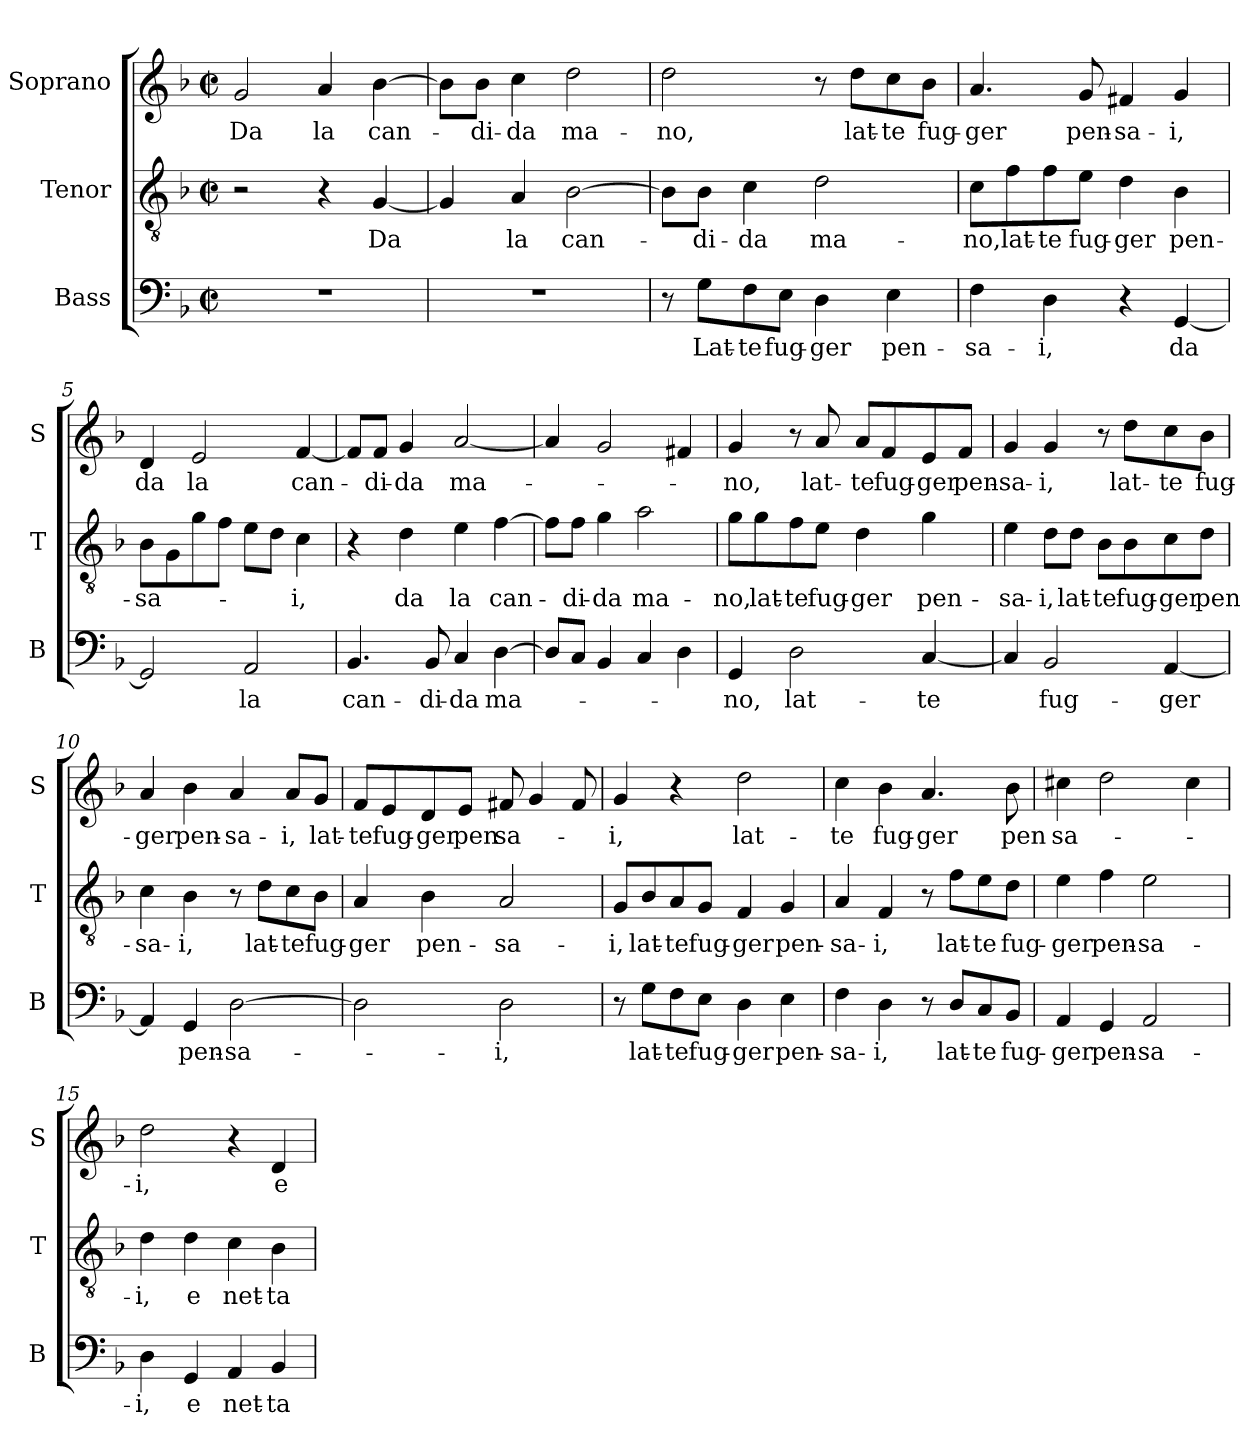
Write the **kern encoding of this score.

**kern	**text	**kern	**text	**kern	**text
*part3	*part3	*part2	*part2	*part1	*part1
*staff3	*staff3	*staff2	*staff2	*staff1	*staff1
*I"Bass	*	*I"Tenor	*	*I"Soprano	*
*I'B	*	*I'T	*	*I'S	*
*clefF4	*	*clefGv2	*	*clefG2	*
*k[b-]	*	*k[b-]	*	*k[b-]	*
*F:	*	*F:	*	*F:	*
*M2/2	*	*M2/2	*	*M2/2	*
*met(c|)	*	*met(c|)	*	*met(c|)	*
=1	=1	=1	=1	=1	=1
!	!	!	!	!	!LO:LY:b
1r	.	2r	.	2g/	Da
!	!	!	!	!	!LO:LY:b
.	.	4r	.	4a/	la
!	!	!	!LO:LY:b	!	!LO:LY:b
.	.	[4G/	Da	[4b-\	can-
=2	=2	=2	=2	=2	=2
1r	.	4G/]	.	8b-\L]	.
!	!	!	!	!	!LO:LY:b
.	.	.	.	8b-\J	-di-
!	!	!	!LO:LY:b	!	!LO:LY:b
.	.	4A/	la	4cc\	-da
!	!	!	!LO:LY:b	!	!LO:LY:b
.	.	[2B-\	can-	2dd\	ma-
=3	=3	=3	=3	=3	=3
!	!	!	!	!	!LO:LY:b
8r	.	8B-\L]	.	2dd\	-no,
!	!LO:LY:b	!	!LO:LY:b	!	!
8G\L	Lat-	8B-\J	-di-	.	.
!	!LO:LY:b	!	!LO:LY:b	!	!
8F\	-te	4c\	-da	.	.
!	!LO:LY:b	!	!	!	!
8E\J	fug-	.	.	.	.
!	!LO:LY:b	!	!LO:LY:b	!	!
4D\	-ger	2d\	ma-	8r	.
!	!	!	!	!	!LO:LY:b
.	.	.	.	8dd\L	lat-
!	!LO:LY:b	!	!	!	!LO:LY:b
4E\	pen-	.	.	8cc\	-te
!	!	!	!	!	!LO:LY:b
.	.	.	.	8b-\J	fug-
=4	=4	=4	=4	=4	=4
!	!LO:LY:b	!	!LO:LY:b	!	!LO:LY:b
4F\	-sa-	8c\L	-no,	4.a/	-ger
!	!	!	!LO:LY:b	!	!
.	.	8f\	lat-	.	.
!	!LO:LY:b	!	!LO:LY:b	!	!
4D\	-i,	8f\	-te	.	.
!	!	!	!LO:LY:b	!	!LO:LY:b
.	.	8e\J	fug-	8g/	pen-
!	!	!	!LO:LY:b	!	!LO:LY:b
4r	.	4d\	-ger	4f#X/	-sa-
!	!LO:LY:b	!	!LO:LY:b	!	!LO:LY:b
[4GG/	da	4B-\	pen-	4g/	-i,
!!LO:LB:g=z
=5	=5	=5	=5	=5	=5
!	!	!	!LO:LY:b	!	!LO:LY:b
2GG/]	.	8B-\L	-sa-	4d/	da
.	.	8G\	.	.	.
!	!	!	!	!	!LO:LY:b
.	.	8g\	.	2e/	la
.	.	8f\J	.	.	.
!	!LO:LY:b	!	!	!	!
2AA/	la	8e\L	.	.	.
.	.	8d\J	.	.	.
!	!	!	!LO:LY:b	!	!LO:LY:b
.	.	4c\	-i,	[4f/	can-
=6	=6	=6	=6	=6	=6
!	!LO:LY:b	!	!	!	!
4.BB-/	can-	4r	.	8f/L]	.
!	!	!	!	!	!LO:LY:b
.	.	.	.	8f/J	-di-
!	!	!	!LO:LY:b	!	!LO:LY:b
.	.	4d\	da	4g/	-da
!	!LO:LY:b	!	!	!	!
8BB-/	-di-	.	.	.	.
!	!LO:LY:b	!	!LO:LY:b	!	!LO:LY:b
4C/	-da	4e\	la	[2a/	ma-
!	!LO:LY:b	!	!LO:LY:b	!	!
[4D\	ma-	[4f\	can-	.	.
=7	=7	=7	=7	=7	=7
8D/L]	.	8f\L]	.	4a/]	.
!	!	!	!LO:LY:b	!	!
8C/J	.	8f\J	-di-	.	.
!	!	!	!LO:LY:b	!	!
4BB-/	.	4g\	-da	2g/	.
!	!	!	!LO:LY:b	!	!
4C/	.	2a\	ma-	.	.
4D\	.	.	.	4f#X/	.
=8	=8	=8	=8	=8	=8
!	!LO:LY:b	!	!LO:LY:b	!	!LO:LY:b
4GG/	-no,	8g\L	-no,	4g/	-no,
!	!	!	!LO:LY:b	!	!
.	.	8g\	lat-	.	.
!	!LO:LY:b	!	!LO:LY:b	!	!
2D\	lat-	8f\	-te	8r	.
!	!	!	!LO:LY:b	!	!LO:LY:b
.	.	8e\J	fug-	8a/	lat-
!	!	!	!LO:LY:b	!	!LO:LY:b
.	.	4d\	-ger	8a/L	-te
!	!	!	!	!	!LO:LY:b
.	.	.	.	8f/	fug-
!	!LO:LY:b	!	!LO:LY:b	!	!LO:LY:b
[4C/	-te	4g\	pen-	8e/	-ger
!	!	!	!	!	!LO:LY:b
.	.	.	.	8f/J	pen-
!!LO:LB:g=z
=9	=9	=9	=9	=9	=9
!	!	!	!LO:LY:b	!	!LO:LY:b
4C/]	.	4e\	-sa-	4g/	-sa-
!	!LO:LY:b	!	!LO:LY:b	!	!LO:LY:b
2BB-/	fug-	8d\L	-i,	4g/	-i,
!	!	!	!LO:LY:b	!	!
.	.	8d\J	lat-	.	.
!	!	!	!LO:LY:b	!	!
.	.	8B-\L	-te	8r	.
!	!	!	!LO:LY:b	!	!LO:LY:b
.	.	8B-\	fug-	8dd\L	lat-
!	!LO:LY:b	!	!LO:LY:b	!	!LO:LY:b
[4AA/	-ger	8c\	-ger	8cc\	-te
!	!	!	!LO:LY:b	!	!LO:LY:b
.	.	8d\J	pen-	8b-\J	fug-
=10	=10	=10	=10	=10	=10
!	!	!	!LO:LY:b	!	!LO:LY:b
4AA/]	.	4c\	-sa-	4a/	-ger
!	!LO:LY:b	!	!LO:LY:b	!	!LO:LY:b
4GG/	pen-	4B-\	-i,	4b-\	pen-
!	!LO:LY:b	!	!	!	!LO:LY:b
[2D\	-sa-	8r	.	4a/	-sa-
!	!	!	!LO:LY:b	!	!
.	.	8d\L	lat-	.	.
!	!	!	!LO:LY:b	!	!LO:LY:b
.	.	8c\	-te	8a/L	-i,
!	!	!	!LO:LY:b	!	!LO:LY:b
.	.	8B-\J	fug-	8g/J	lat-
=11	=11	=11	=11	=11	=11
!	!	!	!LO:LY:b	!	!LO:LY:b
2D\]	.	4A/	-ger	8f/L	-te
!	!	!	!	!	!LO:LY:b
.	.	.	.	8e/	fug-
!	!	!	!LO:LY:b	!	!LO:LY:b
.	.	4B-\	pen-	8d/	-ger
!	!	!	!	!	!LO:LY:b
.	.	.	.	8e/J	pen
!	!LO:LY:b	!	!LO:LY:b	!	!LO:LY:b
2D\	-i,	2A/	-sa-	8f#X/	sa-
.	.	.	.	4g/	.
.	.	.	.	8f#/	.
=12	=12	=12	=12	=12	=12
!	!	!	!LO:LY:b	!	!LO:LY:b
8r	.	8G/L	-i,	4g/	-i,
!	!LO:LY:b	!	!LO:LY:b	!	!
8G\L	lat-	8B-/	lat-	.	.
!	!LO:LY:b	!	!LO:LY:b	!	!
8F\	-te	8A/	-te	4r	.
!	!LO:LY:b	!	!LO:LY:b	!	!
8E\J	fug-	8G/J	fug-	.	.
!	!LO:LY:b	!	!LO:LY:b	!	!LO:LY:b
4D\	-ger	4F/	-ger	2dd\	lat-
!	!LO:LY:b	!	!LO:LY:b	!	!
4E\	pen-	4G/	pen-	.	.
!!LO:PB:g=z
=13	=13	=13	=13	=13	=13
!	!LO:LY:b	!	!LO:LY:b	!	!LO:LY:b
4F\	-sa-	4A/	-sa-	4cc\	-te
!	!LO:LY:b	!	!LO:LY:b	!	!LO:LY:b
4D\	-i,	4F/	-i,	4b-\	fug-
!	!	!	!	!	!LO:LY:b
8r	.	8r	.	4.a/	-ger
!	!LO:LY:b	!	!LO:LY:b	!	!
8D/L	lat-	8f\L	lat-	.	.
!	!LO:LY:b	!	!LO:LY:b	!	!
8C/	-te	8e\	-te	.	.
!	!LO:LY:b	!	!LO:LY:b	!	!LO:LY:b
8BB-/J	fug-	8d\J	fug-	8b-\	pen
=14	=14	=14	=14	=14	=14
!	!LO:LY:b	!	!LO:LY:b	!	!LO:LY:b
4AA/	-ger	4e\	-ger	4cc#X\	sa-
!	!LO:LY:b	!	!LO:LY:b	!	!
4GG/	pen-	4f\	pen-	2dd\	.
!	!LO:LY:b	!	!LO:LY:b	!	!
2AA/	-sa-	2e\	-sa-	.	.
.	.	.	.	4cc#\	.
=15	=15	=15	=15	=15	=15
!	!LO:LY:b	!	!LO:LY:b	!	!LO:LY:b
4D\	-i,	4d\	-i,	2dd\	-i,
!	!LO:LY:b	!	!LO:LY:b	!	!
4GG/	e	4d\	e	.	.
!	!LO:LY:b	!	!LO:LY:b	!	!
4AA/	net-	4c\	net-	4r	.
!	!LO:LY:b	!	!LO:LY:b	!	!LO:LY:b
4BB-/	-ta-	4B-\	-ta-	4d/	e
=	=	=	=	=	=
*-	*-	*-	*-	*-	*-
